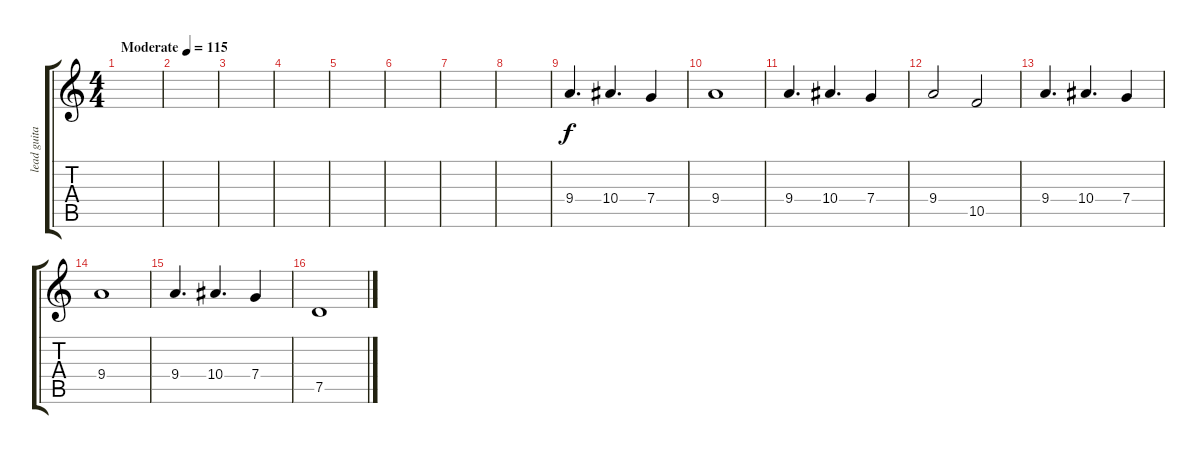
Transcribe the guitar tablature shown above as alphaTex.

\track ("lead guitar" "lead guita") {instrument overdrivenguitar}
\staff {score tabs}
\tuning (D4 A3 F3 C3 G2 D2) {hide}
\ts (4 4)
\tempo (115 "Moderate")
\clef g2
\ks c
|
|
|
|
|
|
|
|
9.4.4{d} 10.4.4{d} 7.4.4 |
9.4.1 |
9.4.4{d} 10.4.4{d} 7.4.4 |
9.4.2 10.5.2 |
9.4.4{d} 10.4.4{d} 7.4.4 |
9.4.1 |
9.4.4{d} 10.4.4{d} 7.4.4 |
7.5.1
